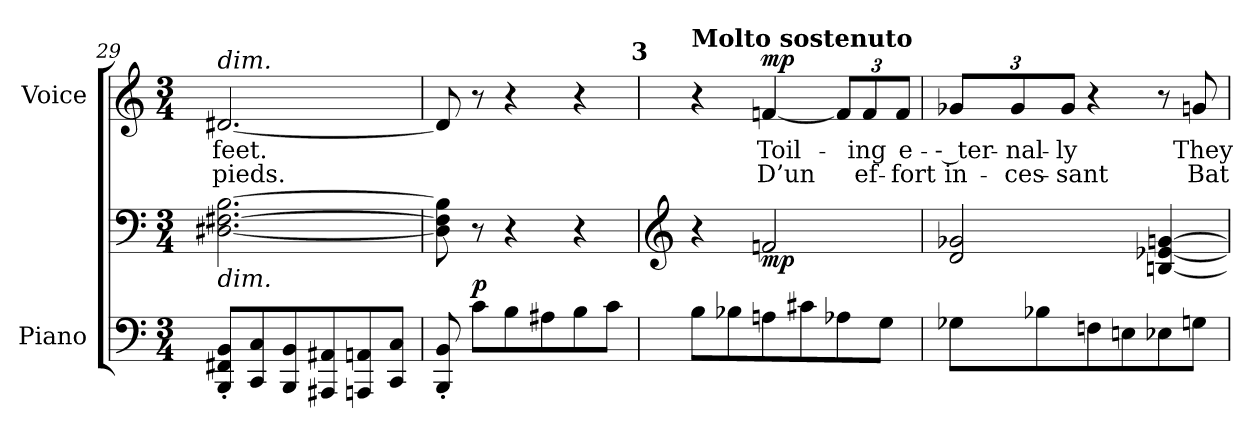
**kern	**kern	**dynam	**kern	**text	**text	**dynam
*part2	*part2	*part2	*part1	*part1	*part1	*part1
*staff3	*staff2	*staff2/3	*staff1	*staff1	*staff1	*staff1
*I"Piano	*	*	*I"Voice	*	*	*
*I'Pno	*	*	*	*	*	*
*clefF4	*clefF4	*	*clefG2	*	*	*
*k[]	*k[]	*	*k[]	*	*	*
*M3/4	*M3/4	*	*M3/4	*	*	*
=29	=29	=29	=29	=29	=29	=29
!	!	!	!LO:TX:a:i:t=dim.	!	!	!
!	!LO:TX:b:i:t=dim.	!	!	!	!	!
8BBB/' 8FF#X/' 8BB/'L	[2.D#X\ [2.F#X\ [2.B\	.	[2.d#X/	feet.	pieds.	.
8CC/ 8C/	.	.	.	.	.	.
8BBB/ 8BB/	.	.	.	.	.	.
8AAA#X/ 8AA#X/	.	.	.	.	.	.
8AAAn/ 8AAn/	.	.	.	.	.	.
8CC/ 8C/J	.	.	.	.	.	.
=30	=30	=30	=30	=30	=30	=30
8BBB/' 8BB/'	8D#\] 8F#\] 8B\]	.	8d#/]	.	.	.
!	!	!LO:DY:a=2	!	!	!	!
8c\L	8r	p	8r	.	.	.
8B\	4r	.	4r	.	.	.
8A#X\	.	.	.	.	.	.
8B\	4r	.	4r	.	.	.
8c\J	.	.	.	.	.	.
!!LO:REH:place=s1:a:B:enc=none:fs=18:t=3
=31	=31	=31	=31	=31	=31	=31
*	*clefG2	*	*	*	*	*
!	!	!	!LO:TX:a:B:t=Molto sostenuto	!	!	!
8B\L	4r	.	4r	.	.	.
8B-X\	.	.	.	.	.	.
!	!	!LO:DY:b	!	!	!	!LO:DY:a
8An\	2fn/	mp	[4fn/	Toil-	D’un	mp
8c#X\	.	.	.	.	.	.
8A-X\	.	.	12f/L]	.	.	.
.	.	.	12f/	-ing	ef-	.
8G\J	.	.	.	.	.	.
.	.	.	12f/J	e-	-fort	.
=32	=32	=32	=32	=32	=32	=32
8G-X\L	2d/ 2g-X/	.	12g-X/L	-- ter-	in-	.
.	.	.	12g-/	-nal-	-ces-	.
8B-X\	.	.	.	.	.	.
.	.	.	12g-/J	-ly	-sant	.
8Fn\	.	.	4r	.	.	.
8En\	.	.	.	.	.	.
8E-X\	[4Bn/ [4e-X/ [4gn/	.	8r	.	.	.
8Gn\J	.	.	8gn/	They	Bat-	.
=	=	=	=	=	=	=
*-	*-	*-	*-	*-	*-	*-
